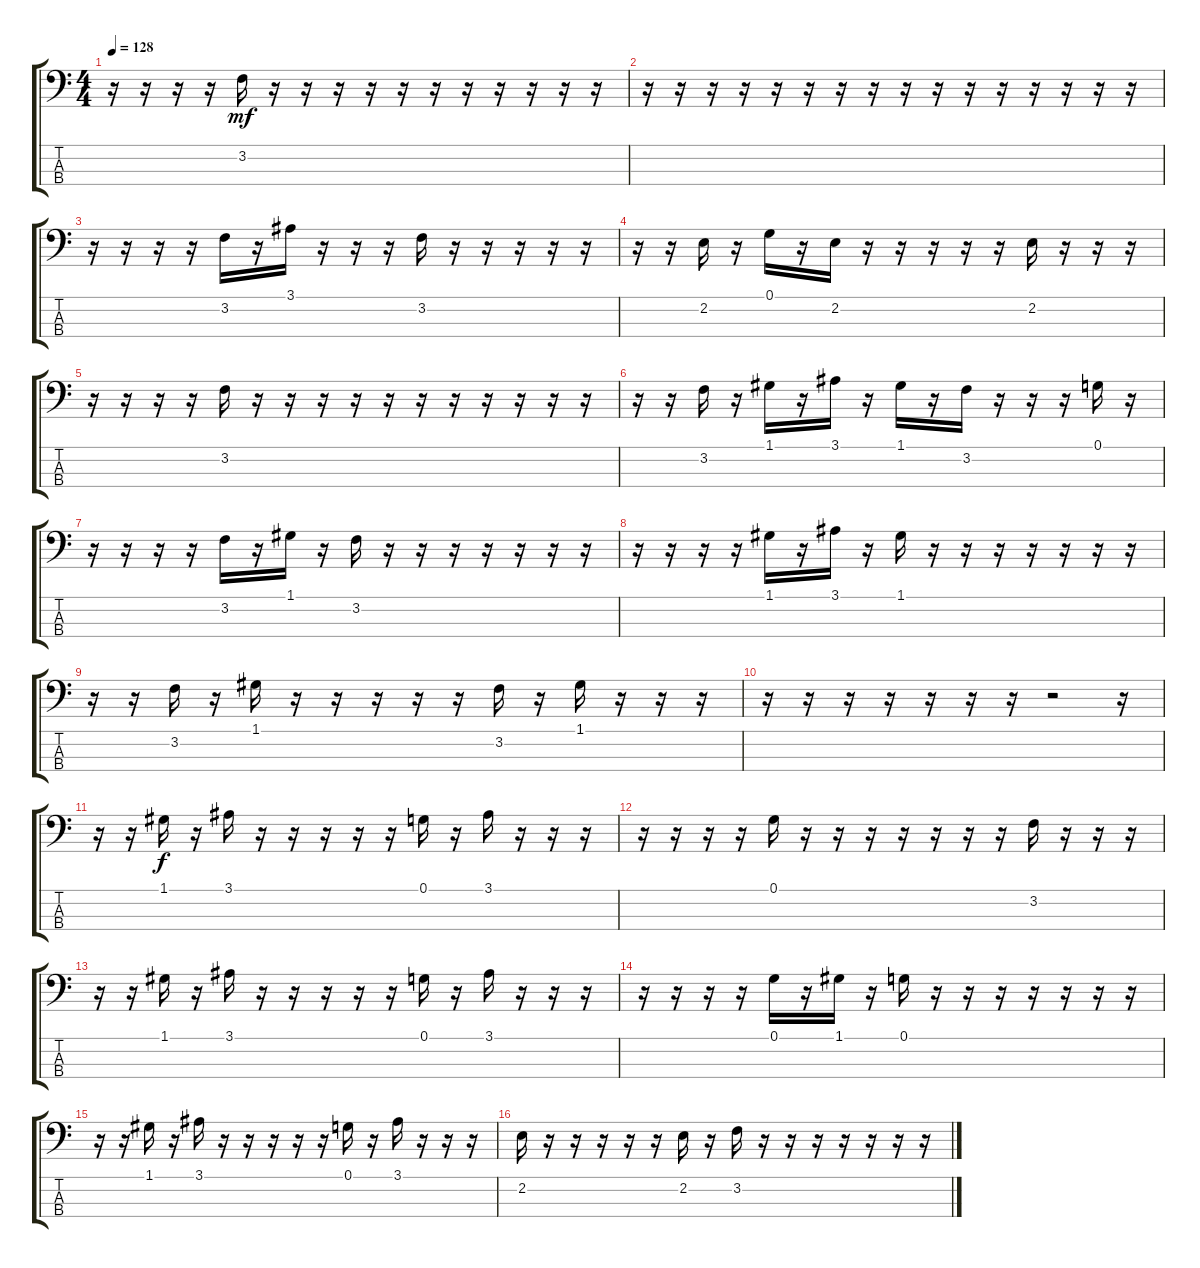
\track "" {instrument synthbass1}
\staff {score tabs}
\tuning (G2 D2 A1 E1) {hide}
\ts (4 4)
\tempo 128
\clef f4
\ks c
r.16{dy mf} r.16 r.16 r.16 3.2.16 r.16 r.16 r.16 r.16 r.16 r.16 r.16 r.16 r.16 r.16 r.16 |
r.16 r.16 r.16 r.16 r.16 r.16 r.16 r.16 r.16 r.16 r.16 r.16 r.16 r.16 r.16 r.16 |
r.16 r.16 r.16 r.16 3.2.16 r.16 3.1.16 r.16 r.16 r.16 3.2.16 r.16 r.16 r.16 r.16 r.16 |
r.16 r.16 2.2.16 r.16 0.1.16 r.16 2.2.16 r.16 r.16 r.16 r.16 r.16 2.2.16 r.16 r.16 r.16 |
r.16 r.16 r.16 r.16 3.2.16 r.16 r.16 r.16 r.16 r.16 r.16 r.16 r.16 r.16 r.16 r.16 |
r.16 r.16 3.2.16 r.16 1.1.16 r.16 3.1.16 r.16 1.1.16 r.16 3.2.16 r.16 r.16 r.16 0.1.16 r.16 |
r.16 r.16 r.16 r.16 3.2.16 r.16 1.1.16 r.16 3.2.16 r.16 r.16 r.16 r.16 r.16 r.16 r.16 |
r.16 r.16 r.16 r.16 1.1.16 r.16 3.1.16 r.16 1.1.16 r.16 r.16 r.16 r.16 r.16 r.16 r.16 |
r.16 r.16 3.2.16 r.16 1.1.16 r.16 r.16 r.16 r.16 r.16 3.2.16 r.16 1.1.16 r.16 r.16 r.16 |
r.16 r.16 r.16 r.16 r.16 r.16 r.16 r.2 r.16 |
r.16 r.16 1.1.16{dy f} r.16 3.1.16 r.16 r.16 r.16 r.16 r.16 0.1.16 r.16 3.1.16 r.16 r.16 r.16 |
r.16 r.16 r.16 r.16 0.1.16 r.16 r.16 r.16 r.16 r.16 r.16 r.16 3.2.16 r.16 r.16 r.16 |
r.16 r.16 1.1.16 r.16 3.1.16 r.16 r.16 r.16 r.16 r.16 0.1.16 r.16 3.1.16 r.16 r.16 r.16 |
r.16 r.16 r.16 r.16 0.1.16 r.16 1.1.16 r.16 0.1.16 r.16 r.16 r.16 r.16 r.16 r.16 r.16 |
r.16 r.16 1.1.16 r.16 3.1.16 r.16 r.16 r.16 r.16 r.16 0.1.16 r.16 3.1.16 r.16 r.16 r.16 |
2.2.16 r.16 r.16 r.16 r.16 r.16 2.2.16 r.16 3.2.16 r.16 r.16 r.16 r.16 r.16 r.16 r.16
